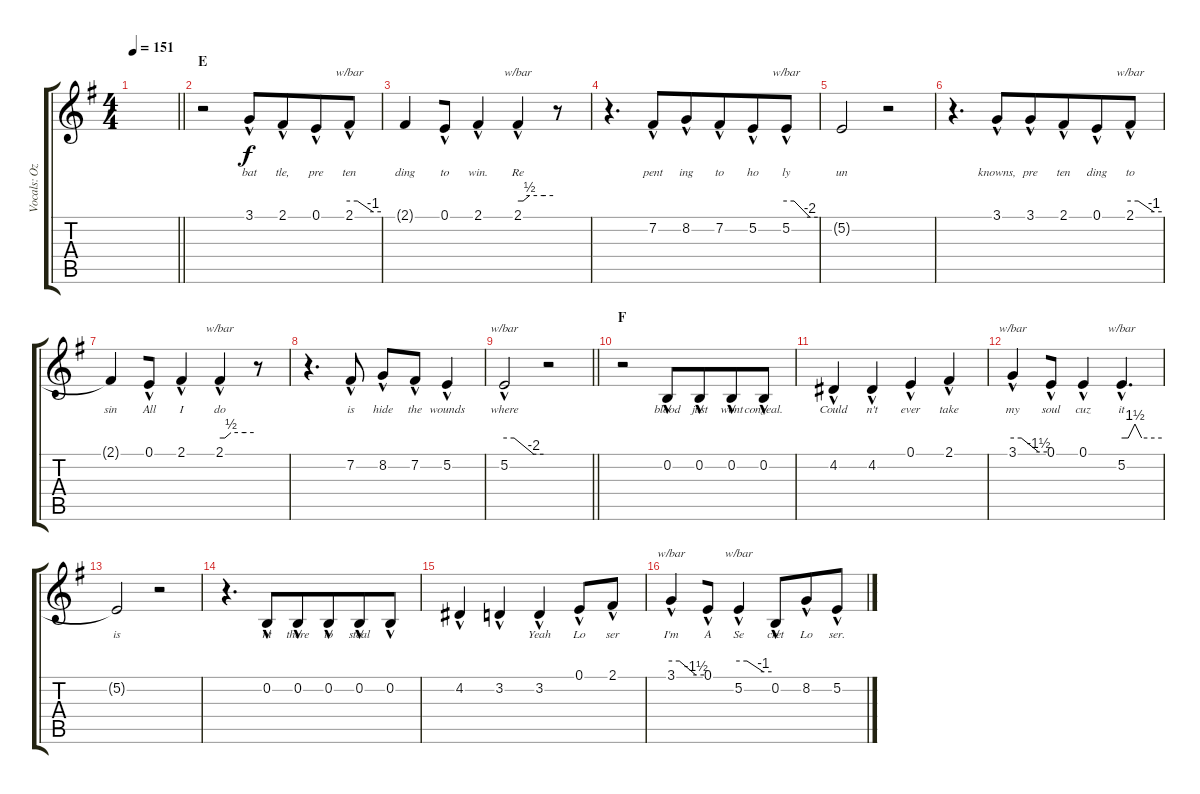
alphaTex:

\track ("Vocals: Ozzy" "Vocals: Oz") {instrument lead2sawtooth}
\staff {score tabs}
\tuning (E4 B3 G3 D3 A2 E2) {hide}
\ts (4 4)
\tempo 151
\clef g2
\barLineRight lightlight
\ks g
|
\section ("" "E")
r.2 3.1{hac}.8{lyrics (0 "bat") lyrics (1 "") lyrics (2 "") lyrics (3 "") lyrics (4 "")} 2.1{hac}.8{lyrics (0 "tle,") lyrics (1 "") lyrics (2 "") lyrics (3 "") lyrics (4 "") beam merge} 0.1{hac}.8{lyrics (0 "pre") lyrics (1 "") lyrics (2 "") lyrics (3 "") lyrics (4 "")} 2.1{hac}.8{tbe (custom default 0 0 15 0 45 -4 60 -4) lyrics (0 "ten") lyrics (1 "") lyrics (2 "") lyrics (3 "") lyrics (4 "")} |
2.1{t}.4{lyrics (0 "ding") lyrics (1 "") lyrics (2 "") lyrics (3 "") lyrics (4 "") beam merge} 0.1{hac}.8{lyrics (0 "to") lyrics (1 "") lyrics (2 "") lyrics (3 "") lyrics (4 "")} 2.1{hac}.4{lyrics (0 "win.") lyrics (1 "") lyrics (2 "") lyrics (3 "") lyrics (4 "")} 2.1{hac}.4{tbe (custom default 0 0 9 0 20 2 45 2 60 2) lyrics (0 "Re") lyrics (1 "") lyrics (2 "") lyrics (3 "") lyrics (4 "")} r.8 |
r.4{d} 7.2{hac}.8{lyrics (0 "pent") lyrics (1 "") lyrics (2 "") lyrics (3 "") lyrics (4 "") beam merge} 8.2{hac}.8{lyrics (0 "ing") lyrics (1 "") lyrics (2 "") lyrics (3 "") lyrics (4 "")} 7.2{hac}.8{lyrics (0 "to") lyrics (1 "") lyrics (2 "") lyrics (3 "") lyrics (4 "") beam merge} 5.2{hac}.8{lyrics (0 "ho") lyrics (1 "") lyrics (2 "") lyrics (3 "") lyrics (4 "")} 5.2{hac}.8{tbe (custom default 0 0 15 0 45 -8 60 -8) lyrics (0 "ly") lyrics (1 "") lyrics (2 "") lyrics (3 "") lyrics (4 "")} |
5.2{t}.2{lyrics (0 "un") lyrics (1 "") lyrics (2 "") lyrics (3 "") lyrics (4 "")} r.2 |
r.4{d} 3.1{hac}.8{lyrics (0 "knowns,") lyrics (1 "") lyrics (2 "") lyrics (3 "") lyrics (4 "") beam merge} 3.1{hac}.8{lyrics (0 "pre") lyrics (1 "") lyrics (2 "") lyrics (3 "") lyrics (4 "")} 2.1{hac}.8{lyrics (0 "ten") lyrics (1 "") lyrics (2 "") lyrics (3 "") lyrics (4 "") beam merge} 0.1{hac}.8{lyrics (0 "ding") lyrics (1 "") lyrics (2 "") lyrics (3 "") lyrics (4 "")} 2.1{hac}.8{tbe (custom default 0 0 15 0 45 -4 60 -4) lyrics (0 "to") lyrics (1 "") lyrics (2 "") lyrics (3 "") lyrics (4 "")} |
2.1{t}.4{lyrics (0 "sin") lyrics (1 "") lyrics (2 "") lyrics (3 "") lyrics (4 "") beam merge} 0.1{hac}.8{lyrics (0 "All") lyrics (1 "") lyrics (2 "") lyrics (3 "") lyrics (4 "")} 2.1{hac}.4{lyrics (0 "I") lyrics (1 "") lyrics (2 "") lyrics (3 "") lyrics (4 "")} 2.1{hac}.4{tbe (custom default 0 0 9 0 20 2 45 2 60 2) lyrics (0 "do") lyrics (1 "") lyrics (2 "") lyrics (3 "") lyrics (4 "")} r.8 |
r.4{d} 7.2{hac}.8{lyrics (0 "is") lyrics (1 "") lyrics (2 "") lyrics (3 "") lyrics (4 "")} 8.2{hac}.8{lyrics (0 "hide") lyrics (1 "") lyrics (2 "") lyrics (3 "") lyrics (4 "")} 7.2{hac}.8{lyrics (0 "the") lyrics (1 "") lyrics (2 "") lyrics (3 "") lyrics (4 "")} 5.2{hac}.4{lyrics (0 "wounds") lyrics (1 "") lyrics (2 "") lyrics (3 "") lyrics (4 "")} |
\barLineRight lightlight
5.2{hac}.2{tbe (custom default 0 0 15 0 45 -8 60 -8) lyrics (0 "where") lyrics (1 "") lyrics (2 "") lyrics (3 "") lyrics (4 "")} r.2 |
\section ("" "F")
r.2 0.2{hac}.8{lyrics (0 "blood") lyrics (1 "") lyrics (2 "") lyrics (3 "") lyrics (4 "")} 0.2{hac}.8{lyrics (0 "just") lyrics (1 "") lyrics (2 "") lyrics (3 "") lyrics (4 "") beam merge} 0.2{hac}.8{lyrics (0 "wont") lyrics (1 "") lyrics (2 "") lyrics (3 "") lyrics (4 "")} 0.2{hac}.8{lyrics (0 "congeal.") lyrics (1 "") lyrics (2 "") lyrics (3 "") lyrics (4 "")} |
4.2{hac}.4{lyrics (0 "Could") lyrics (1 "") lyrics (2 "") lyrics (3 "") lyrics (4 "")} 4.2{hac}.4{lyrics (0 "n't") lyrics (1 "") lyrics (2 "") lyrics (3 "") lyrics (4 "")} 0.1{hac}.4{lyrics (0 "ever") lyrics (1 "") lyrics (2 "") lyrics (3 "") lyrics (4 "")} 2.1{hac}.4{lyrics (0 "take") lyrics (1 "") lyrics (2 "") lyrics (3 "") lyrics (4 "")} |
3.1{hac}.4{tbe (custom default 0 0 15 0 45 -6 60 -6) lyrics (0 "my") lyrics (1 "") lyrics (2 "") lyrics (3 "") lyrics (4 "") beam merge} 0.1{hac}.8{lyrics (0 "soul") lyrics (1 "") lyrics (2 "") lyrics (3 "") lyrics (4 "")} 0.1{hac}.4{lyrics (0 "cuz") lyrics (1 "") lyrics (2 "") lyrics (3 "") lyrics (4 "")} 5.2{hac}.4{d tbe (custom default 0 0 10 0 20 6 30 0 60 0) lyrics (0 "it") lyrics (1 "") lyrics (2 "") lyrics (3 "") lyrics (4 "")} |
5.2{t}.2{lyrics (0 "is") lyrics (1 "") lyrics (2 "") lyrics (3 "") lyrics (4 "")} r.2 |
r.4{d} 0.2{hac}.8{lyrics (0 "nt") lyrics (1 "") lyrics (2 "") lyrics (3 "") lyrics (4 "") beam merge} 0.2{hac}.8{lyrics (0 "there") lyrics (1 "") lyrics (2 "") lyrics (3 "") lyrics (4 "")} 0.2{hac}.8{lyrics (0 "to") lyrics (1 "") lyrics (2 "") lyrics (3 "") lyrics (4 "") beam merge} 0.2{hac}.8{lyrics (0 "steal") lyrics (1 "") lyrics (2 "") lyrics (3 "") lyrics (4 "")} 0.2{hac}.8{lyrics (0 "") lyrics (1 "") lyrics (2 "") lyrics (3 "") lyrics (4 "")} |
4.2{hac}.4{lyrics (0 "") lyrics (1 "") lyrics (2 "") lyrics (3 "") lyrics (4 "")} 3.2{hac}.4{lyrics (0 "") lyrics (1 "") lyrics (2 "") lyrics (3 "") lyrics (4 "")} 3.2{hac}.4{lyrics (0 "Yeah") lyrics (1 "") lyrics (2 "") lyrics (3 "") lyrics (4 "")} 0.1{hac}.8{lyrics (0 "Lo") lyrics (1 "") lyrics (2 "") lyrics (3 "") lyrics (4 "")} 2.1{hac}.8{lyrics (0 "ser") lyrics (1 "") lyrics (2 "") lyrics (3 "") lyrics (4 "")} |
3.1{hac}.4{tbe (custom default 0 0 15 0 45 -6 60 -6) lyrics (0 "I'm") lyrics (1 "") lyrics (2 "") lyrics (3 "") lyrics (4 "") beam merge} 0.1{hac}.8{lyrics (0 "A") lyrics (1 "") lyrics (2 "") lyrics (3 "") lyrics (4 "")} 5.2{hac}.4{tbe (custom default 0 0 15 0 45 -4 60 -4) lyrics (0 "Se") lyrics (1 "") lyrics (2 "") lyrics (3 "") lyrics (4 "")} 0.2{hac}.8{lyrics (0 "cret") lyrics (1 "") lyrics (2 "") lyrics (3 "") lyrics (4 "") beam merge} 8.2{hac}.8{lyrics (0 "Lo") lyrics (1 "") lyrics (2 "") lyrics (3 "") lyrics (4 "")} 5.2{hac}.8{lyrics (0 "ser.") lyrics (1 "") lyrics (2 "") lyrics (3 "") lyrics (4 "")}
